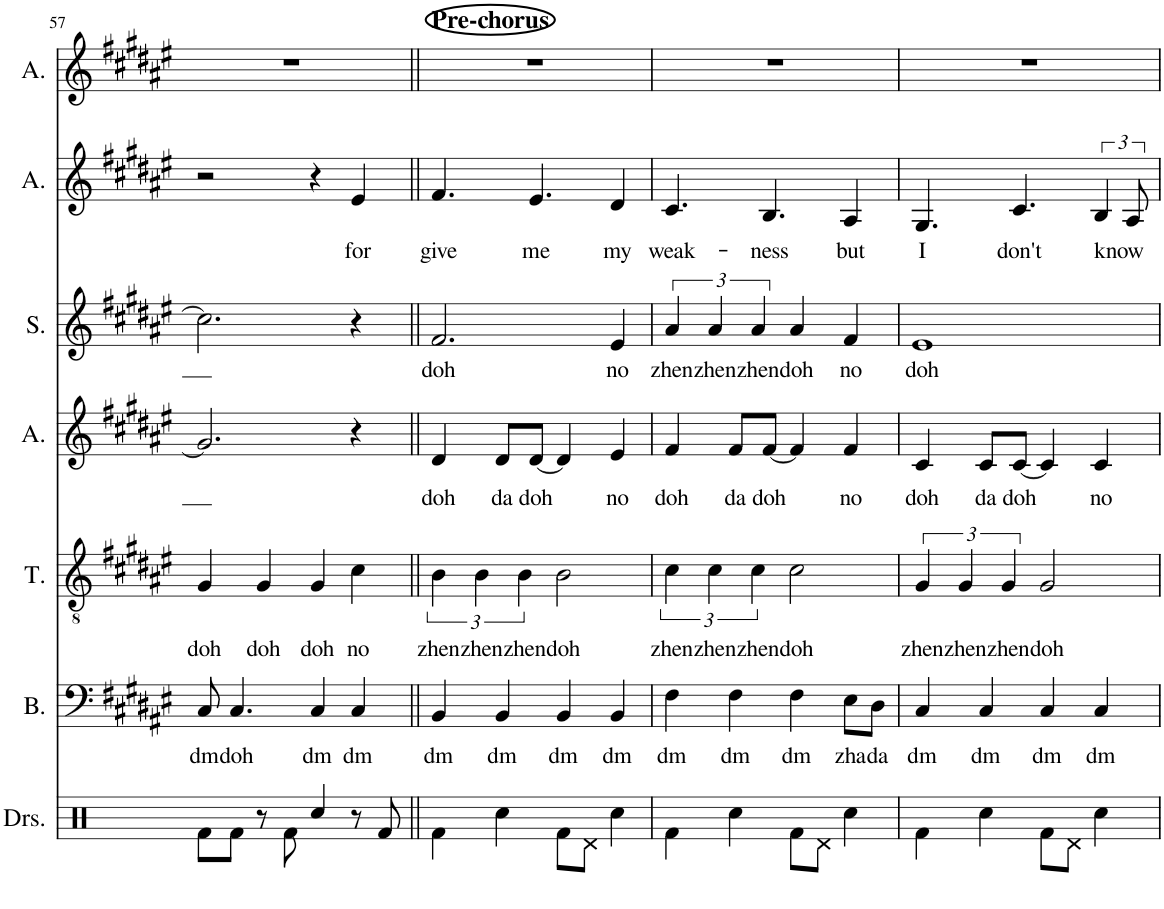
**kern	**kern	**text	**kern	**text	**kern	**text	**kern	**text	**kern	**text	**kern
*part7	*part6	*part6	*part5	*part5	*part4	*part4	*part3	*part3	*part2	*part2	*part1
*staff7	*staff6	*staff6	*staff5	*staff5	*staff4	*staff4	*staff3	*staff3	*staff2	*staff2	*staff1
*I"Drumset	*I"Bass	*	*I"Tenor	*	*I"Alto	*	*I"Soprano	*	*I"Alto	*	*I"Alto
*I'Drs.	*I'B.	*	*I'T.	*	*I'A.	*	*I'S.	*	*I'A.	*	*I'A.
!!LO:PB:g=z
*clefX	*clefF4	*	*clefGv2	*	*clefG2	*	*clefG2	*	*clefG2	*	*clefG2
*k[]	*k[f#c#g#d#a#e#]	*	*k[f#c#g#d#a#e#]	*	*k[f#c#g#d#a#e#]	*	*k[f#c#g#d#a#e#]	*	*k[f#c#g#d#a#e#]	*	*k[f#c#g#d#a#e#]
*M4/4	*M4/4	*	*M4/4	*	*M4/4	*	*M4/4	*	*M4/4	*	*M4/4
=57	=57	=57	=57	=57	=57	=57	=57	=57	=57	=57	=57
!	!	!LO:LY:b	!	!LO:LY:b	!	!	!	!	!	!	!
8Rf\L	8C#/	dm	4G#/	doh	2.g#/]	.	2.cc#\]	.	2r	.	1r
!	!	!LO:LY:b	!	!	!	!	!	!	!	!	!
8Rf\J	4.C#/	doh	.	.	.	.	.	.	.	.	.
!	!	!	!	!LO:LY:b	!	!	!	!	!	!	!
8r	.	.	4G#/	doh	.	.	.	.	.	.	.
8Rf\	.	.	.	.	.	.	.	.	.	.	.
!	!	!LO:LY:b	!	!LO:LY:b	!	!	!	!	!	!	!
4Rcc/	4C#/	dm	4G#/	doh	.	.	.	.	4r	.	.
!	!	!LO:LY:b	!	!LO:LY:b	!	!	!	!	!	!LO:LY:b	!
8r	4C#/	dm	4c#\	no	4r	.	4r	.	4e#/	for	.
8Rf/	.	.	.	.	.	.	.	.	.	.	.
=58||	=58||	=58||	=58||	=58||	=58||	=58||	=58||	=58||	=58||	=58||	=58||
!	!	!	!	!	!	!	!	!	!	!	!LO:TX:a:B:t=Pre-chorus
!	!	!LO:LY:b	!	!LO:LY:b	!	!LO:LY:b	!	!LO:LY:b	!	!LO:LY:b	!
4Rf\	4BB/	dm	6B\	zhen	4d#/	doh	2.f#/	doh	4.f#/	give	1r
!	!	!	!	!LO:LY:b	!	!	!	!	!	!	!
.	.	.	6B\	zhen	.	.	.	.	.	.	.
!	!	!LO:LY:b	!	!	!	!LO:LY:b	!	!	!	!	!
4Rcc\	4BB/	dm	.	.	8d#/L	da	.	.	.	.	.
!	!	!	!	!LO:LY:b	!	!	!	!	!	!	!
.	.	.	6B\	zhen	.	.	.	.	.	.	.
!	!	!	!	!	!	!LO:LY:b	!	!	!	!LO:LY:b	!
.	.	.	.	.	[8d#/J	doh	.	.	4.e#/	me	.
!	!	!LO:LY:b	!	!LO:LY:b	!	!	!	!	!	!	!
8Rf\L	4BB/	dm	2B\	doh	4d#/]	.	.	.	.	.	.
8Rd\J	.	.	.	.	.	.	.	.	.	.	.
!	!	!LO:LY:b	!	!	!	!LO:LY:b	!	!LO:LY:b	!	!LO:LY:b	!
4Rcc\	4BB/	dm	.	.	4e#/	no	4e#/	no	4d#/	my	.
=59	=59	=59	=59	=59	=59	=59	=59	=59	=59	=59	=59
!	!	!LO:LY:b	!	!LO:LY:b	!	!LO:LY:b	!	!LO:LY:b	!	!LO:LY:b	!
4Rf\	4F#\	dm	6c#\	zhen	4f#/	doh	6a#/	zhen	4.c#/	weak-	1r
!	!	!	!	!LO:LY:b	!	!	!	!LO:LY:b	!	!	!
.	.	.	6c#\	zhen	.	.	6a#/	zhen	.	.	.
!	!	!LO:LY:b	!	!	!	!LO:LY:b	!	!	!	!	!
4Rcc\	4F#\	dm	.	.	8f#/L	da	.	.	.	.	.
!	!	!	!	!LO:LY:b	!	!	!	!LO:LY:b	!	!	!
.	.	.	6c#\	zhen	.	.	6a#/	zhen	.	.	.
!	!	!	!	!	!	!LO:LY:b	!	!	!	!LO:LY:b	!
.	.	.	.	.	[8f#/J	doh	.	.	4.B/	-ness	.
!	!	!LO:LY:b	!	!LO:LY:b	!	!	!	!LO:LY:b	!	!	!
8Rf\L	4F#\	dm	2c#\	doh	4f#/]	.	4a#/	doh	.	.	.
8Rd\J	.	.	.	.	.	.	.	.	.	.	.
!	!	!LO:LY:b	!	!	!	!LO:LY:b	!	!LO:LY:b	!	!LO:LY:b	!
4Rcc\	8E#\L	zha	.	.	4f#/	no	4f#/	no	4A#/	but	.
!	!	!LO:LY:b	!	!	!	!	!	!	!	!	!
.	8D#\J	da	.	.	.	.	.	.	.	.	.
=60	=60	=60	=60	=60	=60	=60	=60	=60	=60	=60	=60
!	!	!LO:LY:b	!	!LO:LY:b	!	!LO:LY:b	!	!LO:LY:b	!	!LO:LY:b	!
4Rf\	4C#/	dm	6G#/	zhen	4c#/	doh	1e#	doh	4.G#/	I	1r
!	!	!	!	!LO:LY:b	!	!	!	!	!	!	!
.	.	.	6G#/	zhen	.	.	.	.	.	.	.
!	!	!LO:LY:b	!	!	!	!LO:LY:b	!	!	!	!	!
4Rcc\	4C#/	dm	.	.	8c#/L	da	.	.	.	.	.
!	!	!	!	!LO:LY:b	!	!	!	!	!	!	!
.	.	.	6G#/	zhen	.	.	.	.	.	.	.
!	!	!	!	!	!	!LO:LY:b	!	!	!	!LO:LY:b	!
.	.	.	.	.	[8c#/J	doh	.	.	4.c#/	don't	.
!	!	!LO:LY:b	!	!LO:LY:b	!	!	!	!	!	!	!
8Rf\L	4C#/	dm	2G#/	doh	4c#/]	.	.	.	.	.	.
8Rd\J	.	.	.	.	.	.	.	.	.	.	.
!	!	!LO:LY:b	!	!	!	!LO:LY:b	!	!	!	!LO:LY:b	!
4Rcc\	4C#/	dm	.	.	4c#/	no	.	.	6B/	know	.
.	.	.	.	.	.	.	.	.	12A#/	.	.
=	=	=	=	=	=	=	=	=	=	=	=
*-	*-	*-	*-	*-	*-	*-	*-	*-	*-	*-	*-
